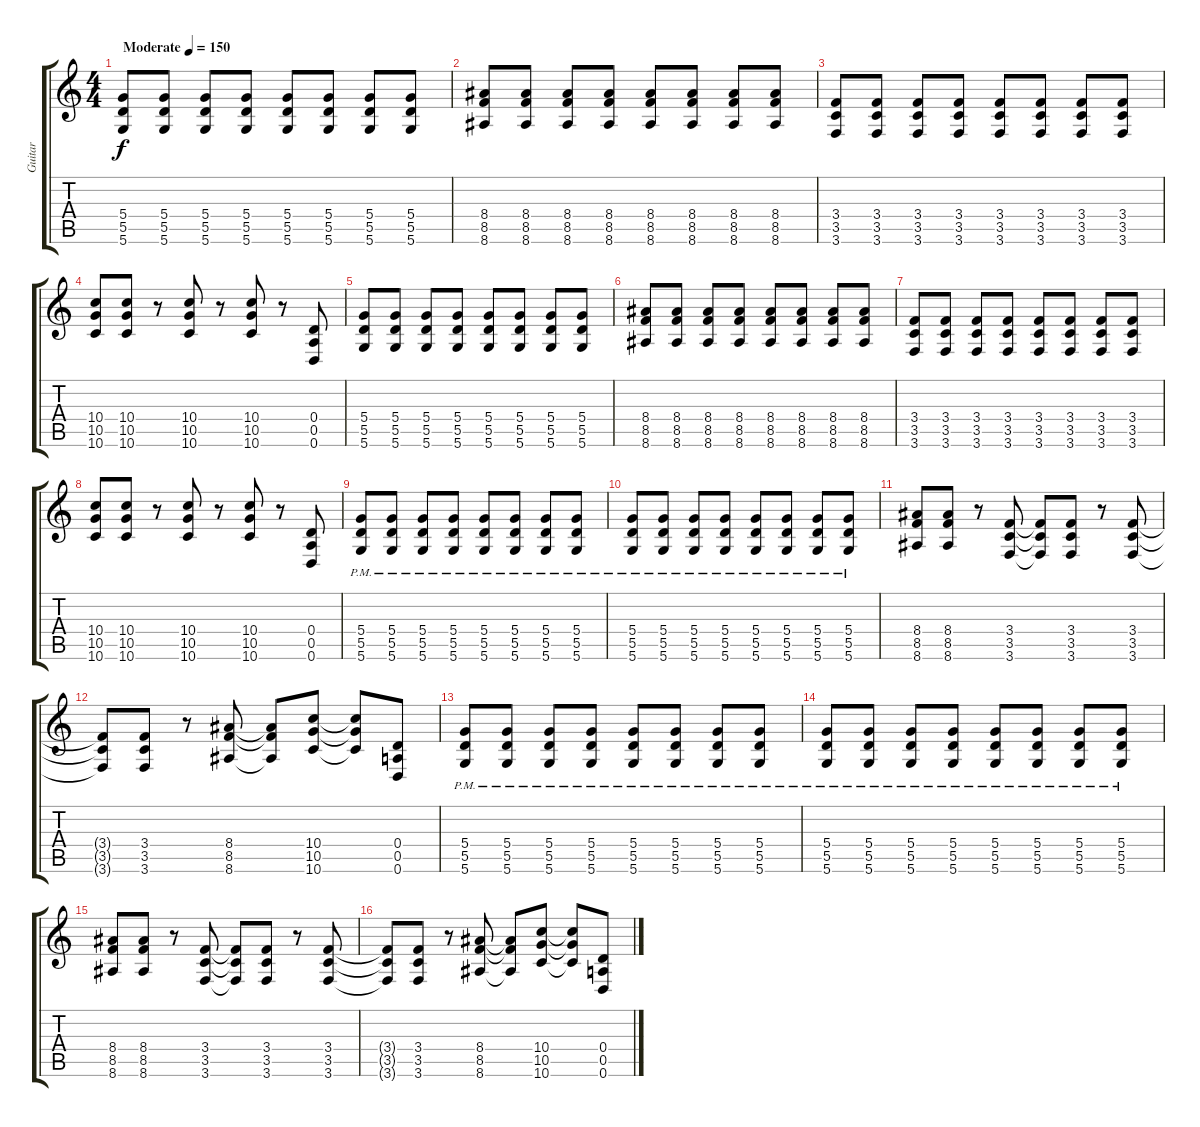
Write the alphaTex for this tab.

\track ("Guitar" "Guitar") {instrument overdrivenguitar}
\staff {score tabs}
\tuning (E4 B3 G3 D3 A2 D2) {hide}
\ts (4 4)
\tempo (150 "Moderate")
\clef g2
\ks c
(5.4 5.5 5.6).8{dy f instrument overdrivenguitar} (5.4 5.5 5.6).8 (5.4 5.5 5.6).8 (5.4 5.5 5.6).8 (5.4 5.5 5.6).8 (5.4 5.5 5.6).8 (5.4 5.5 5.6).8 (5.4 5.5 5.6).8 |
(8.4 8.5 8.6).8 (8.4 8.5 8.6).8 (8.4 8.5 8.6).8 (8.4 8.5 8.6).8 (8.4 8.5 8.6).8 (8.4 8.5 8.6).8 (8.4 8.5 8.6).8 (8.4 8.5 8.6).8 |
(3.4 3.5 3.6).8 (3.4 3.5 3.6).8 (3.4 3.5 3.6).8 (3.4 3.5 3.6).8 (3.4 3.5 3.6).8 (3.4 3.5 3.6).8 (3.4 3.5 3.6).8 (3.4 3.5 3.6).8 |
(10.4 10.5 10.6).8 (10.4 10.5 10.6).8 r.8 (10.4 10.5 10.6).8 r.8 (10.4 10.5 10.6).8 r.8 (0.4 0.5 0.6).8 |
(5.4 5.5 5.6).8 (5.4 5.5 5.6).8 (5.4 5.5 5.6).8 (5.4 5.5 5.6).8 (5.4 5.5 5.6).8 (5.4 5.5 5.6).8 (5.4 5.5 5.6).8 (5.4 5.5 5.6).8 |
(8.4 8.5 8.6).8 (8.4 8.5 8.6).8 (8.4 8.5 8.6).8 (8.4 8.5 8.6).8 (8.4 8.5 8.6).8 (8.4 8.5 8.6).8 (8.4 8.5 8.6).8 (8.4 8.5 8.6).8 |
(3.4 3.5 3.6).8 (3.4 3.5 3.6).8 (3.4 3.5 3.6).8 (3.4 3.5 3.6).8 (3.4 3.5 3.6).8 (3.4 3.5 3.6).8 (3.4 3.5 3.6).8 (3.4 3.5 3.6).8 |
(10.4 10.5 10.6).8 (10.4 10.5 10.6).8 r.8 (10.4 10.5 10.6).8 r.8 (10.4 10.5 10.6).8 r.8 (0.4 0.5 0.6).8 |
(5.4{pm} 5.5{pm} 5.6{pm}).8 (5.4{pm} 5.5{pm} 5.6{pm}).8 (5.4{pm} 5.5{pm} 5.6{pm}).8 (5.4{pm} 5.5{pm} 5.6{pm}).8 (5.4{pm} 5.5{pm} 5.6{pm}).8 (5.4{pm} 5.5{pm} 5.6{pm}).8 (5.4{pm} 5.5{pm} 5.6{pm}).8 (5.4{pm} 5.5{pm} 5.6{pm}).8 |
(5.4{pm} 5.5{pm} 5.6{pm}).8 (5.4{pm} 5.5{pm} 5.6{pm}).8 (5.4{pm} 5.5{pm} 5.6{pm}).8 (5.4{pm} 5.5{pm} 5.6{pm}).8 (5.4{pm} 5.5{pm} 5.6{pm}).8 (5.4{pm} 5.5{pm} 5.6{pm}).8 (5.4{pm} 5.5{pm} 5.6{pm}).8 (5.4{pm} 5.5{pm} 5.6{pm}).8 |
(8.4 8.5 8.6).8 (8.4 8.5 8.6).8 r.8 (3.4 3.5 3.6).8 (3.4{t} 3.5{t} 3.6{t}).8 (3.4 3.5 3.6).8 r.8 (3.4 3.5 3.6).8 |
(3.4{t} 3.5{t} 3.6{t}).8 (3.4 3.5 3.6).8 r.8 (8.4 8.5 8.6).8 (8.4{t} 8.5{t} 8.6{t}).8 (10.4 10.5 10.6).8 (10.4{t} 10.5{t} 10.6{t}).8 (0.4 0.5 0.6).8 |
(5.4{pm} 5.5{pm} 5.6{pm}).8 (5.4{pm} 5.5{pm} 5.6{pm}).8 (5.4{pm} 5.5{pm} 5.6{pm}).8 (5.4{pm} 5.5{pm} 5.6{pm}).8 (5.4{pm} 5.5{pm} 5.6{pm}).8 (5.4{pm} 5.5{pm} 5.6{pm}).8 (5.4{pm} 5.5{pm} 5.6{pm}).8 (5.4{pm} 5.5{pm} 5.6{pm}).8 |
(5.4{pm} 5.5{pm} 5.6{pm}).8 (5.4{pm} 5.5{pm} 5.6{pm}).8 (5.4{pm} 5.5{pm} 5.6{pm}).8 (5.4{pm} 5.5{pm} 5.6{pm}).8 (5.4{pm} 5.5{pm} 5.6{pm}).8 (5.4{pm} 5.5{pm} 5.6{pm}).8 (5.4{pm} 5.5{pm} 5.6{pm}).8 (5.4{pm} 5.5{pm} 5.6{pm}).8 |
(8.4 8.5 8.6).8 (8.4 8.5 8.6).8 r.8 (3.4 3.5 3.6).8 (3.4{t} 3.5{t} 3.6{t}).8 (3.4 3.5 3.6).8 r.8 (3.4 3.5 3.6).8 |
(3.4{t} 3.5{t} 3.6{t}).8 (3.4 3.5 3.6).8 r.8 (8.4 8.5 8.6).8 (8.4{t} 8.5{t} 8.6{t}).8 (10.4 10.5 10.6).8 (10.4{t} 10.5{t} 10.6{t}).8 (0.4 0.5 0.6).8
